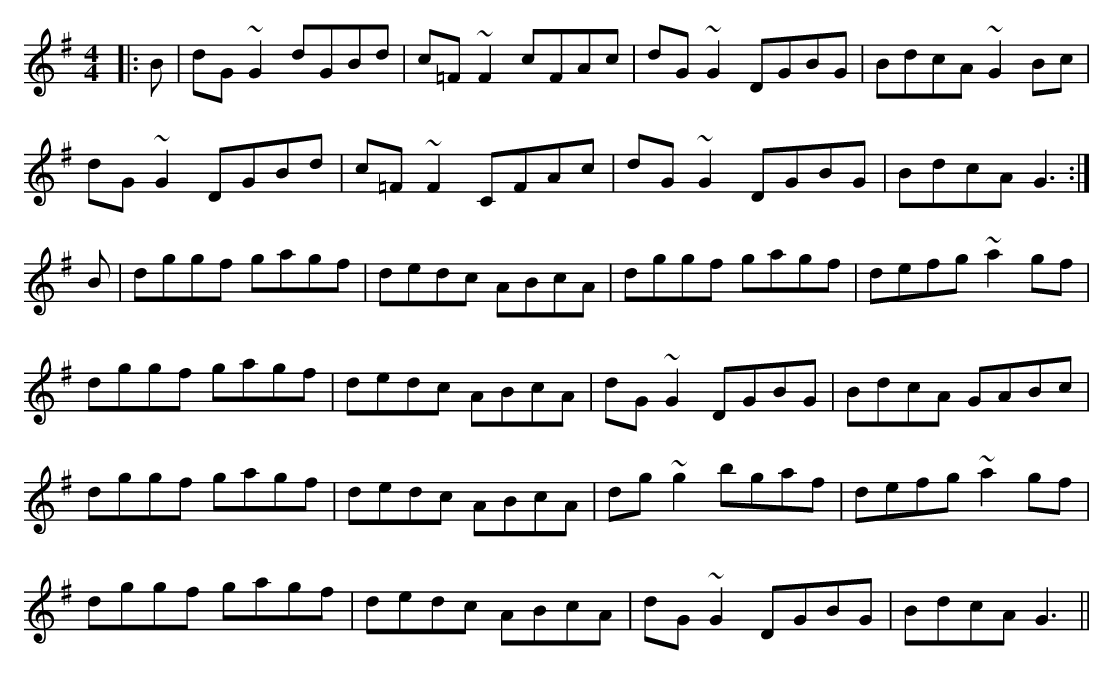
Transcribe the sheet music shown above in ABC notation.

X:1
M:4/4
K:G
|:B|dG~G2 dGBd|c=F~F2 cFAc|dG~G2 DGBG|BdcA ~G2Bc|
dG~G2 DGBd|c=F~F2 CFAc|dG~G2 DGBG|BdcA G3:|
B|dggf gagf|dedc ABcA|dggf gagf|defg ~a2gf|
dggf gagf|dedc ABcA|dG~G2 DGBG|BdcA GABc|
dggf gagf|dedc ABcA|dg~g2 bgaf|defg ~a2gf|
dggf gagf|dedc ABcA|dG~G2 DGBG|BdcA G3||
